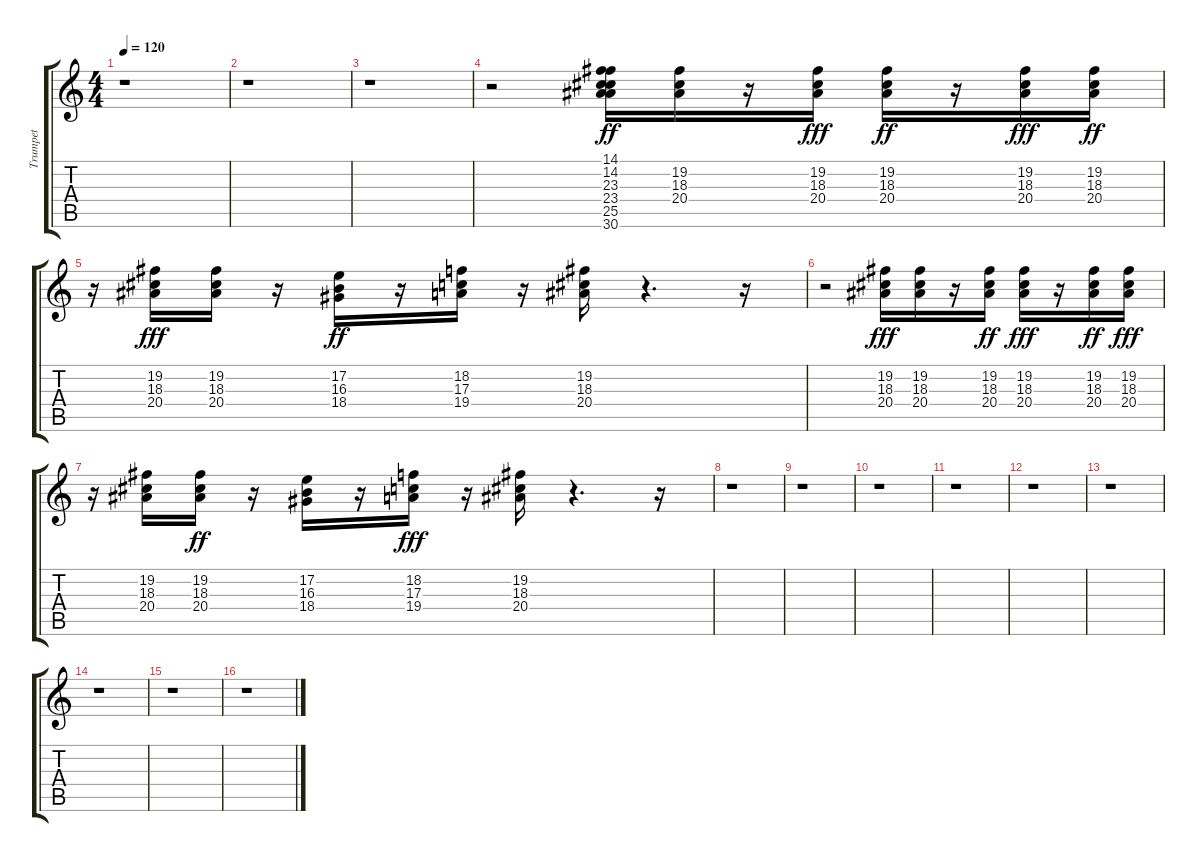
\track ("Trumpet" "Trumpet") {instrument trumpet}
\staff {score tabs}
\tuning (E4 B3 G3 D3 A2 E2) {hide}
\ts (4 4)
\tempo 120
\clef g2
\ks c
r.1{dy f} |
r.1 |
r.1 |
r.2 (14.1 14.2 23.3 23.4 25.5 30.6).16{dy ff} (19.2 18.3 20.4).16 r.16 (19.2 18.3 20.4).16{dy fff} (19.2 18.3 20.4).16{dy ff} r.16 (19.2 18.3 20.4).16{dy fff} (19.2 18.3 20.4).16{dy ff} |
r.16 (19.2 18.3 20.4).16{dy fff} (19.2 18.3 20.4).16 r.16 (17.2 16.3 18.4).16{dy ff} r.16 (18.2 17.3 19.4).16 r.16 (19.2 18.3 20.4).16 r.4{d} r.16 |
r.2 (19.2 18.3 20.4).16{dy fff} (19.2 18.3 20.4).16 r.16 (19.2 18.3 20.4).16{dy ff} (19.2 18.3 20.4).16{dy fff} r.16 (19.2 18.3 20.4).16{dy ff} (19.2 18.3 20.4).16{dy fff} |
r.16 (19.2 18.3 20.4).16 (19.2 18.3 20.4).16{dy ff} r.16 (17.2 16.3 18.4).16 r.16 (18.2 17.3 19.4).16{dy fff} r.16 (19.2 18.3 20.4).16 r.4{d} r.16 |
r.1 |
r.1 |
r.1 |
r.1 |
r.1 |
r.1 |
r.1 |
r.1 |
r.1
